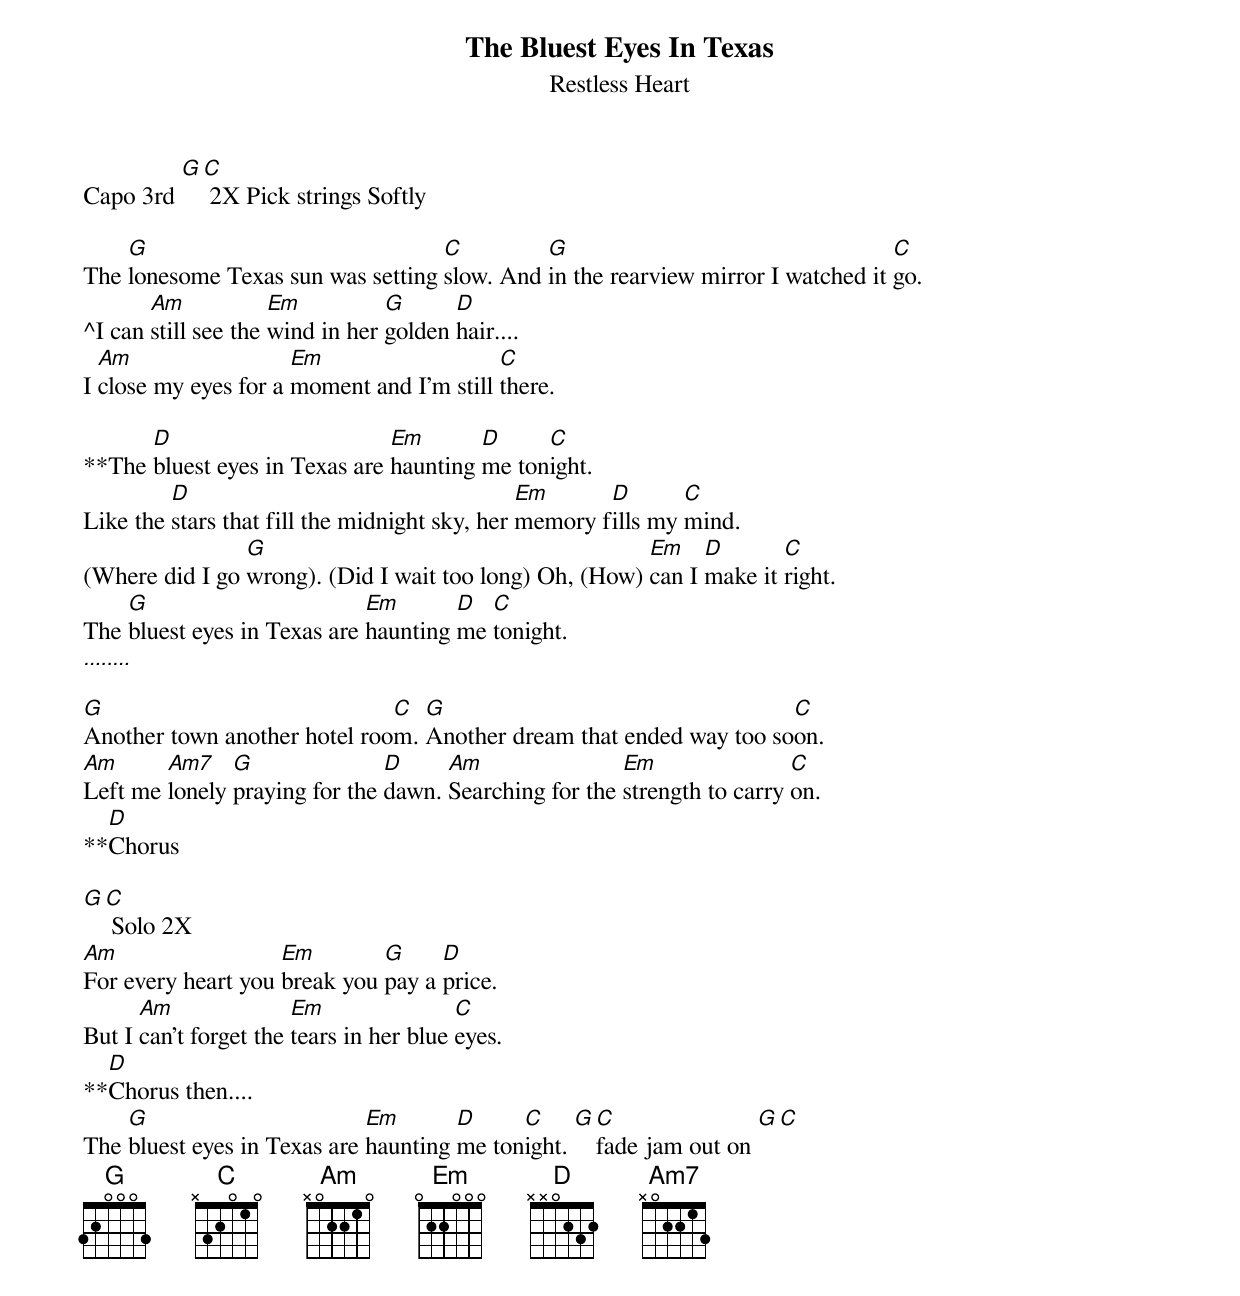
{title:The Bluest Eyes In Texas}
{subtitle:Restless Heart}
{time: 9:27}
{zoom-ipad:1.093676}
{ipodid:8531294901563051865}
Capo 3rd [G][C] 2X Pick strings Softly

The [G]lonesome Texas sun was setting [C]slow. And [G]in the rearview mirror I watched it [C]go.
^I can [Am]still see the [Em]wind in her [G]golden [D]hair....
I [Am]close my eyes for a [Em]moment and I'm still [C]there.

**The [D]bluest eyes in Texas are [Em]haunting [D]me ton[C]ight.
Like the [D]stars that fill the midnight sky, her [Em]memory f[D]ills my [C]mind.
(Where did I go [G]wrong). (Did I wait too long) Oh, (How) [Em]can I [D]make it [C]right.
The [G]bluest eyes in Texas are [Em]haunting [D]me [C]tonight.
[........]

[G]Another town another hotel roo[C]m. [G]Another dream that ended way too so[C]on.
[Am]Left me [Am7]lonely [G]praying for the [D]dawn. [Am]Searching for the [Em]strength to carry [C]on.
**[D]Chorus

[G][C] Solo 2X
[Am]For every heart you [Em]break you [G]pay a [D]price.
But I [Am]can't forget the [Em]tears in her blue [C]eyes.
**[D]Chorus then....
The [G]bluest eyes in Texas are [Em]haunting [D]me ton[C]ight. [G][C]fade jam out on [G][C]
